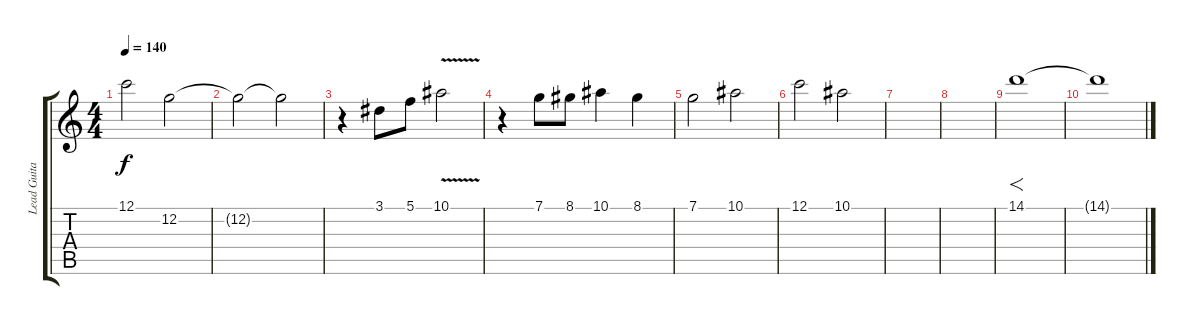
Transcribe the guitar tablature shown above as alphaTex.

\track ("Lead Guitar" "Lead Guita") {instrument distortionguitar}
\staff {score tabs}
\tuning (C4 G3 Eb3 Bb2 F2 C2) {hide}
\ts (4 4)
\tempo 140
\clef g2
\ks c
12.1.2{dy f} 12.2.2 |
12.2{t}.2 12.2{t}.2 |
r.4 3.1.8 5.1.8 10.1{v}.2 |
r.4 7.1.8 8.1.8 10.1.4 8.1.4 |
7.1.2 10.1.2 |
12.1.2 10.1.2 |
|
|
14.1.1{f instrument recorder} |
14.1{t}.1
